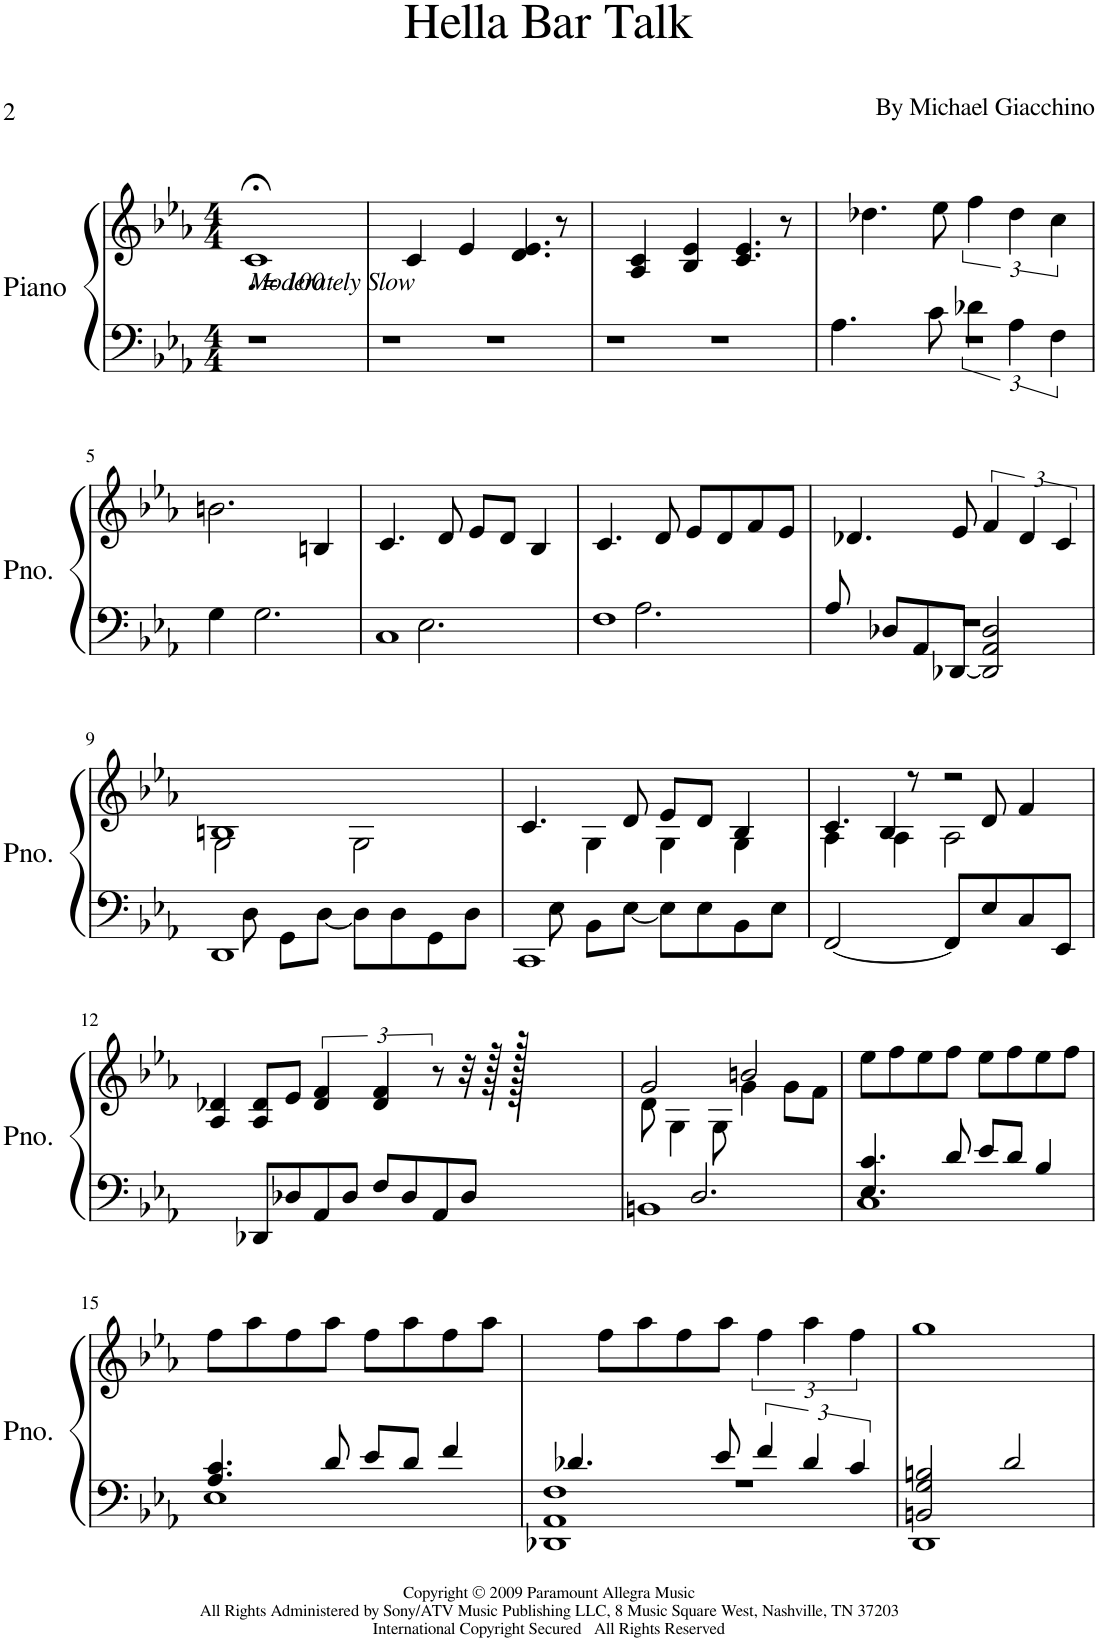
**kern	**kern
*part1	*part1
*staff2	*staff1
*I"Piano	*
*I'Pno.	*
*clefF4	*clefG2
*k[b-e-a-]	*k[b-e-a-]
*M4/4	*M4/4
*MM100	*MM100
=1	=1
!	!LO:TX:b:i:t=Moderately Slow
1r	1c;<
=2	=2
1r	4c/
.	4e-/
.	4.d/ 4.e-/
.	8r
2..r	2..ryy
=3	=3
1r	4A-/ 4c/
.	4B-/ 4e-/
.	4.c/ 4.e-/
.	8r
2..r	2..ryy
=4	=4
4.A-\	4.dd-X\
960%959r	8ee-\
.	6ff\
.	6dd-\
.	6cc\
.	960%959ryy
8c\	.
6d-X\	.
6A-\	.
6F\	.
!!LO:LB:g=z
=5	=5
4G\	2.bn\
960r	.
2.G\	.
.	4Bn/
.	960ryy
=6	=6
*^	*
1C	4ryy	4.c/
.	2.E-\	.
.	.	8d/
.	.	8e-/L
.	.	8d/J
.	.	4B-/
=7	=7	=7
1F	4ryy	4.c/
.	2.A-\	.
.	.	8d/
.	.	8e-/L
.	.	8d/
.	.	8f/
.	.	8e-/J
*v	*v	*
=8	=8
8A-/	4.d-X/
960%959r	.
.	8e-/
.	6f/
.	6d-/
.	6c/
.	960%959ryy
8D-X/L	.
8AA-/	.
[8DD-X/J	.
2DD-/] 2AA-/ 2D-/	.
!!LO:LB:g=z
=9	=9
*^	*^
1DD	8ryy	1Bn	2G\
.	8D\	.	.
.	8GG\L	.	.
.	[8D\J	.	.
.	8D\L]	.	2G\
.	8D\	.	.
.	8GG\	.	.
.	8D\J	.	.
960r	960ryy	960ryy	960ryy
=10	=10	=10	=10
1CC	8ryy	4.c/	4ryy
.	8E-\	.	.
.	8BB-\L	.	4G\
.	[8E-\J	8d/	.
.	8E-\L]	8e-/L	4G\
.	8E-\	8d/J	.
.	8BB-\	4B-/	4G\
.	8E-\J	.	.
*v	*v	*	*
=11	=11	=11
[2FF/	4.c/	4A-\
.	.	4A-\
.	4B-/	.
8FF/L]	.	2A-\
8E-/	8r	.
8C/	2r	.
8EE-/J	.	.
2ryy	.	2ryy
.	8d/	.
.	4f/	.
8ryy	.	8ryy
*	*v	*v
!!LO:LB:g=z
=12	=12
4ryy	4A-/ 4d-X/
8DD-X/L	8A-/ 8d-/L
8D-X/	8e-/J
8AA-/	6d-/ 6f/
8D-/J	.
.	16.ryy
8F/L	.
.	6d-/ 6f/
8D-/	.
.	12ryy
8AA-/	.
.	8r
8D-/J	.
.	32r
.	128r
.	512r
.	16.ryy
1536%31ryy	.
=13	=13
*^	*^
4ryy	1BBn	2g/	8d\
.	.	.	4G\
2.D/	.	.	.
.	.	.	8G\
.	.	96ryy	4g\
.	.	2bn/	.
.	.	.	8g\L
.	.	.	8f\J
96ryy	96ryy	.	96ryy
*	*	*v	*v
=14	=14	=14
4.E-/ 4.c/	1C	8ee-\L
.	.	8ff\
.	.	8ee-\
8d/	.	8ff\J
8e-/L	.	8ee-\L
8d/J	.	8ff\
4B-/	.	8ee-\
.	.	8ff\J
!!LO:LB:g=z
=15	=15	=15
4.A-/ 4.c/	1E-	8ff\L
.	.	8aa-\
.	.	8ff\
8d/	.	8aa-\J
8e-/L	.	8ff\L
8d/J	.	8aa-\
4f/	.	8ff\
.	.	8aa-\J
=16	=16	=16
1AA- 1F	1DD-X	8ff\L
.	.	8aa-\
.	.	8ff\
.	.	8aa-\J
.	.	6ff\
.	.	6aa-\
.	.	6ff\
4.d-X/	480%959ryy	480%959ryy
480%479r	.	.
8e-/	.	.
6f/	.	.
6d-/	.	.
6c/	.	.
=17	=17	=17
2BBn/ 2G/ 2Bn/	1DD	1gg
480r	.	.
2d/	.	.
.	480ryy	480ryy
*v	*v	*
=	=
*-	*-
